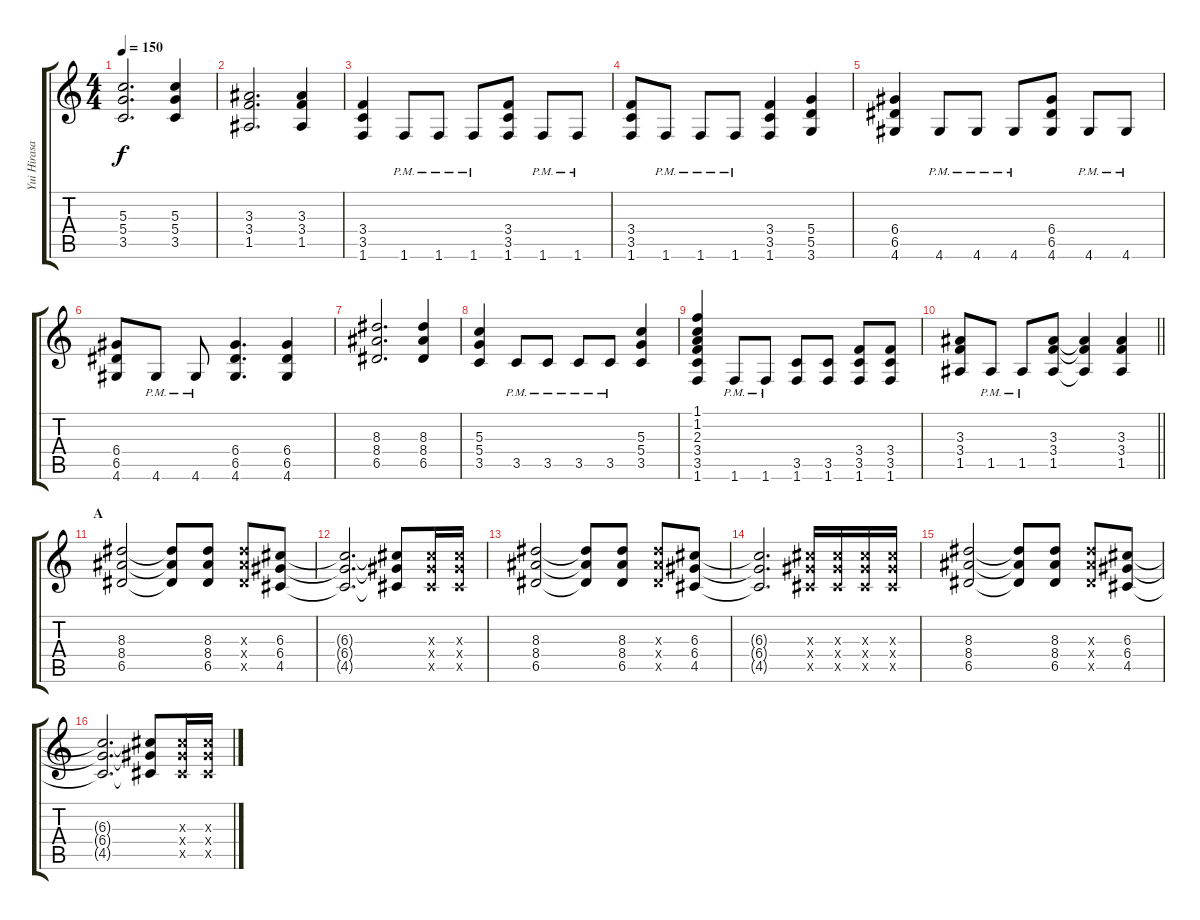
\track ("Yui Hirasawa" "Yui Hirasa") {instrument distortionguitar}
\staff {score tabs}
\tuning (E4 B3 G3 D3 A2 E2) {hide}
\ts (4 4)
\tempo 150
\clef g2
\ks c
(5.3 5.4 3.5).2{d dy f} (5.3 5.4 3.5).4 |
(3.3 3.4 1.5).2{d} (3.3 3.4 1.5).4 |
(3.4 3.5 1.6).4 1.6{pm}.8 1.6{pm}.8 1.6{pm}.8 (3.4 3.5 1.6).8 1.6{pm}.8 1.6{pm}.8 |
(3.4 3.5 1.6).8 1.6{pm}.8 1.6{pm}.8 1.6{pm}.8 (3.4 3.5 1.6).4 (5.4 5.5 3.6).4 |
(6.4 6.5 4.6).4 4.6{pm}.8 4.6{pm}.8 4.6{pm}.8 (6.4 6.5 4.6).8 4.6{pm}.8 4.6{pm}.8 |
(6.4 6.5 4.6).8 4.6{pm}.8 4.6{pm}.8 (6.4 6.5 4.6).4{d} (6.4 6.5 4.6).4 |
(8.3 8.4 6.5).2{d} (8.3 8.4 6.5).4 |
(5.3 5.4 3.5).4 3.5{pm}.8 3.5{pm}.8 3.5{pm}.8 3.5{pm}.8 (5.3 5.4 3.5).4 |
(1.1 1.2 2.3 3.4 3.5 1.6).4 1.6{pm}.8 1.6{pm}.8 (3.5 1.6).8 (3.5 1.6).8 (3.4 3.5 1.6).8 (3.4 3.5 1.6).8 |
\barLineRight lightlight
(3.3 3.4 1.5).8 1.5{pm}.8 1.5{pm}.8 (3.3 3.4 1.5).8 (3.3{t} 3.4{t} 1.5{t}).4 (3.3 3.4 1.5).4 |
\section ("" "A")
(8.3 8.4 6.5).2 (8.3{t} 8.4{t} 6.5{t}).8 (8.3 8.4 6.5).8 (8.3{x} 8.4{x} 6.5{x}).8 (6.3 6.4 4.5).8 |
(6.3{t} 6.4{t} 4.5{t}).2{d} (6.3{t} 6.4{t} 4.5{t}).8 (6.3{x} 6.4{x} 4.5{x}).16 (6.3{x} 6.4{x} 4.5{x}).16 |
(8.3 8.4 6.5).2 (8.3{t} 8.4{t} 6.5{t}).8 (8.3 8.4 6.5).8 (8.3{x} 8.4{x} 6.5{x}).8 (6.3 6.4 4.5).8 |
(6.3{t} 6.4{t} 4.5{t}).2{d} (6.3{x} 6.4{x} 4.5{x}).16 (6.3{x} 6.4{x} 4.5{x}).16 (6.3{x} 6.4{x} 4.5{x}).16 (6.3{x} 6.4{x} 4.5{x}).16 |
(8.3 8.4 6.5).2 (8.3{t} 8.4{t} 6.5{t}).8 (8.3 8.4 6.5).8 (8.3{x} 8.4{x} 6.5{x}).8 (6.3 6.4 4.5).8 |
(6.3{t} 6.4{t} 4.5{t}).2{d} (6.3{t} 6.4{t} 4.5{t}).8 (6.3{x} 6.4{x} 4.5{x}).16 (6.3{x} 6.4{x} 4.5{x}).16
